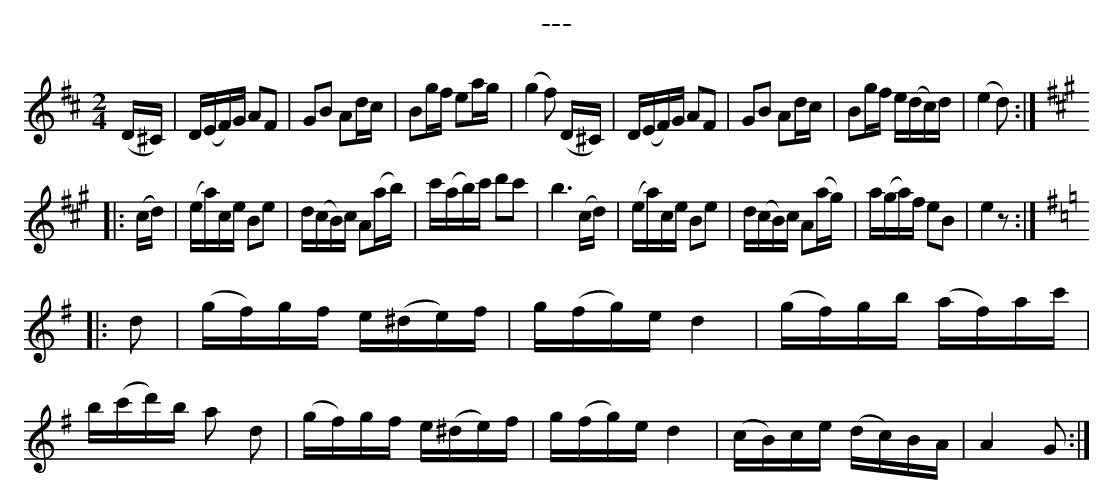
X:1
T:---
M:2/4
K:Dmaj
L:1/16
(D^C)|D(EF)G A2F2|G2B2 A2dc|B2gf e2ag|(g4f2) (D^C)|D(EF)G A2F2|G2B2 A2dc|B2gf e(dc)d|(e4d2):|
K:Amaj
|:(cd)|(ea)ce B2e2|d(cB)c A2(ab)|c'(ab)c' d'2c'2|b6 (cd)|(ea)ce B2e2|d(cB)c A2(ag)|a(ga)f e2B2|e4 z2:|
K:Gmaj
|:d2|(gf)gf e(^de)f|g(fg)e d4|(gf)gb (af)ac'|b(c'd')b a2 d2|(gf)gf e(^de)f|g(fg)e d4|(cB)ce (dc)BA|A4 G2:|]
